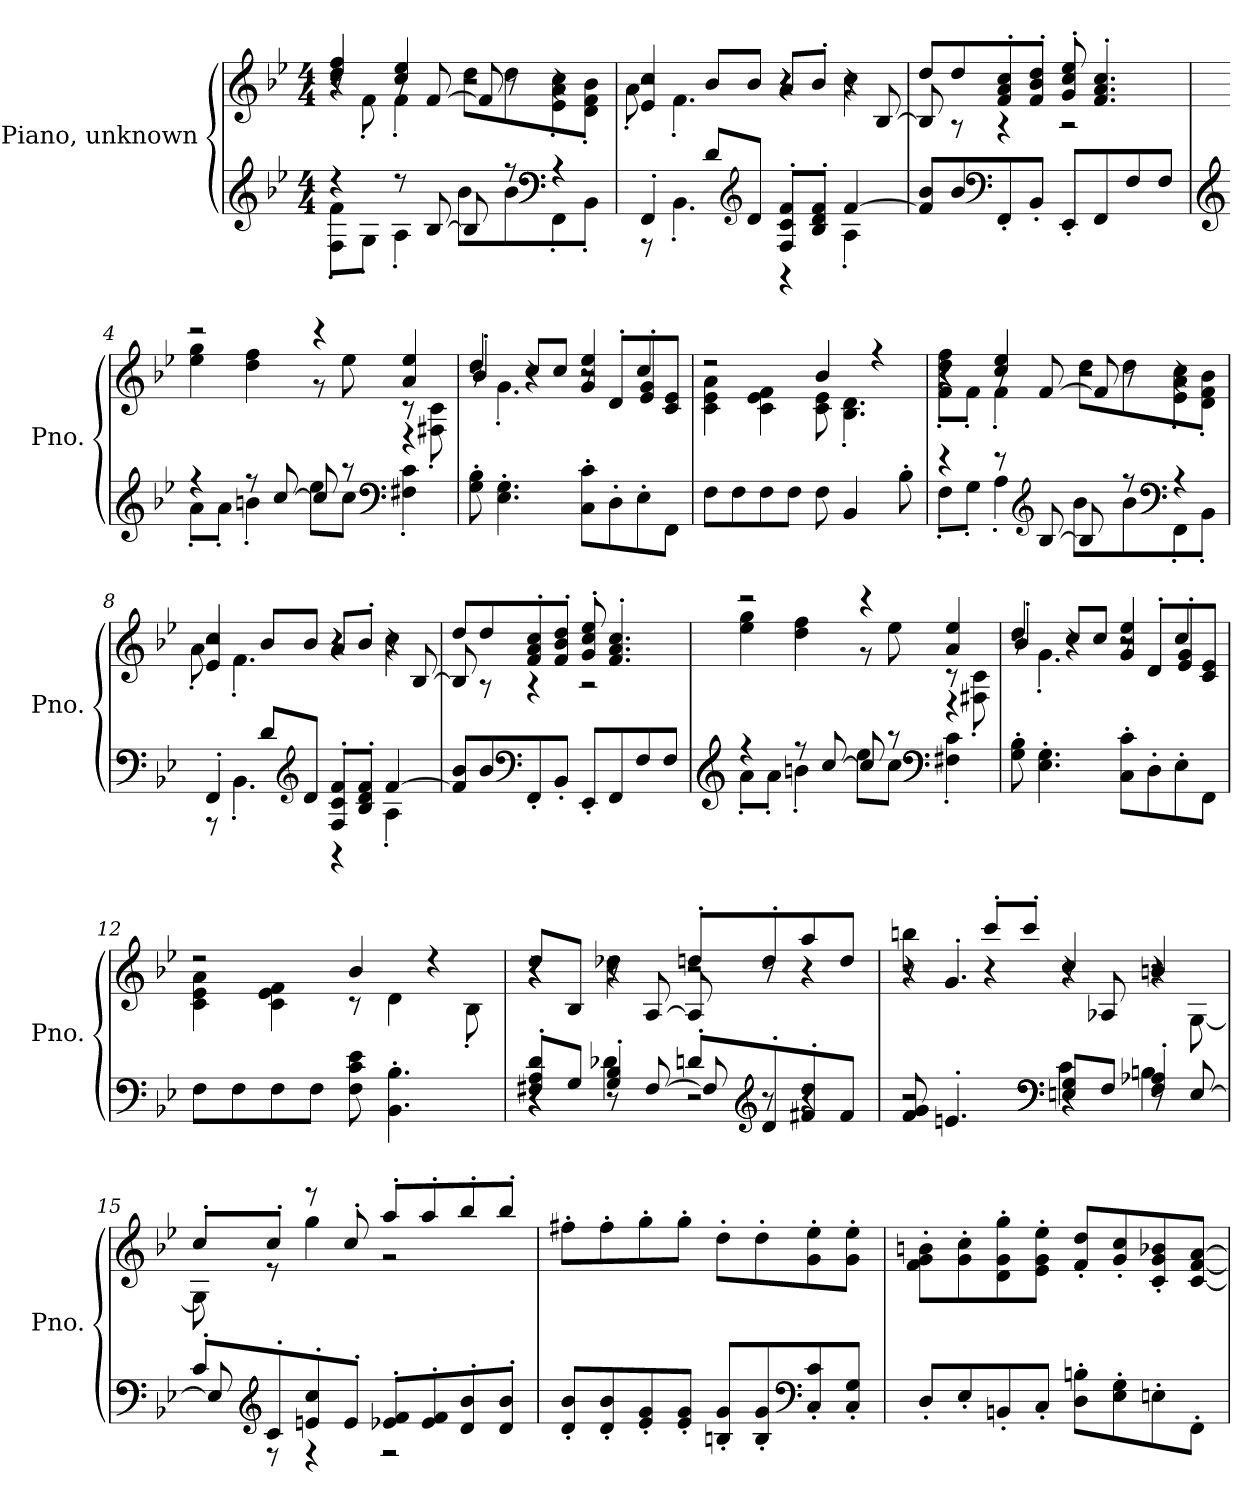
**kern	**kern
*part1	*part1
*staff2	*staff1
*I"Piano, unknown	*
*I'Pno.	*
*clefG2	*clefG2
*k[b-e-]	*k[b-e-]
*M4/4	*M4/4
*MM120	*MM120
=1	=1
*^	*^
*	*	*	*^
4r	8F\' 8f\'L	4dd/ 4ff/	8r	4r
.	8G'\J	.	8f'\	.
8r	4A'\	4cc/ 4ee-/	4f'\	8r
[8B-/	.	.	.	[8f/
8B-/]	8b-\L	2r	8dd\L	8f/]
8r	8b-\	.	8dd\	8r
*clefF4	*	*	*	*
4r	8FF'\	.	8e-\' 8a\' 8cc\'	4r
.	8BB-'\J	.	8d\' 8f\' 8b-\'J	.
=2	=2	=2	=2	=2
4FF'/	8r	4e-/ 4cc/	8a'\	2r
.	4.BB-'\	.	4.f'\	.
8d/L	.	8b-/L	.	.
*clefG2	*	*	*	*
8d/J	.	8b-/J	.	.
8F/' 8c/' 8f/'L	4r	8a/L	4r	4r
8B-/' 8d/' 8f/'J	.	8b-'/J	.	.
[4f/	4A'\	4r	4cc\	8r
.	.	.	.	[8B-/
*v	*v	*	*	*
*	*	*v	*v
=3	=3	=3
8f/] 8b-/L	8dd/L	8B-/]
8b-/	8dd/	8r
*clefF4	*	*
8FF'/	8f/' 8a/' 8cc/'	4r
8BB-'/J	8f/' 8b-/' 8dd/'J	.
8EE-'/L	8g/' 8cc/' 8ee-/'	2r
8FF/	4.f/' 4.a/' 4.cc/'	.
8F/	.	.
8F/J	.	.
!!LO:LB:g=z	!!
=4	=4	=4
*clefG2	*	*
*^	*	*
4r	8a'\L	2r	4ee-\ 4gg\
.	8a'\J	.	.
8r	4bn'\	.	4dd\ 4ff\
[8cc/	.	.	.
8cc/]	8ee-\L	4r	8r
8r	8cc\J	.	8ee-\
*clefF4	*	*	*
4r	4F#X\' 4c\'	4a/ 4ee-/	8r
.	.	.	8F#X\' 8c\'
*v	*v	*	*
=5	=5	=5
*	*	*^
8G\' 8B-\'	4dd/	8r	4b-'/
4.E-\' 4.G\'	.	4.g'\	.
.	4r	.	8cc/L
.	.	.	8cc/J
8C\' 8c\'L	4g/ 4ee-/	2r	8r
8D'\	.	.	8d'/L
8E-'\	4cc/	.	8e-/' 8g/'
8FF\J	.	.	8c/ 8e-/J
*	*	*v	*v
=6	=6	=6
8F\L	2r	4c\ 4e-\ 4a\
8F\	.	.
8F\	.	4c\ 4e-\ 4f\
8F\J	.	.
8F\	4b-/	8c\ 8e-\
4BB-/	.	4.B-\' 4.d\'
.	4r	.
8B-'\	.	.
!!LO:LB:g=z
=7	=7	=7
*^	*	*^
4r	8F'\L	4r	8f\' 8dd\' 8ff\'L	4r
.	8G'\J	.	8f'\J	.
8r	4A'\	4cc/ 4ee-/	4f'\	8r
*clefG2	*	*	*	*
[8B-/	.	.	.	[8f/
8B-/]	8b-\L	2r	8dd\L	8f/]
8r	8b-\	.	8dd\	8r
*clefF4	*	*	*	*
4r	8FF'\	.	8e-\' 8a\' 8cc\'	4r
.	8BB-'\J	.	8d\' 8f\' 8b-\'J	.
=8	=8	=8	=8	=8
4FF'/	8r	4e-/ 4cc/	8a'\	2r
.	4.BB-'\	.	4.f'\	.
8d/L	.	8b-/L	.	.
*clefG2	*	*	*	*
8d/J	.	8b-/J	.	.
8F/' 8c/' 8f/'L	4r	8a/L	4r	4r
8B-/' 8d/' 8f/'J	.	8b-'/J	.	.
[4f/	4A'\	4r	4cc\	8r
.	.	.	.	[8B-/
*v	*v	*	*	*
*	*	*v	*v
=9	=9	=9
8f/] 8b-/L	8dd/L	8B-/]
8b-/	8dd/	8r
*clefF4	*	*
8FF'/	8f/' 8a/' 8cc/'	4r
8BB-'/J	8f/' 8b-/' 8dd/'J	.
8EE-'/L	8g/' 8cc/' 8ee-/'	2r
8FF/	4.f/' 4.a/' 4.cc/'	.
8F/	.	.
8F/J	.	.
!!LO:LB:g=z	!!
=10	=10	=10
*clefG2	*	*
*^	*	*
4r	8a'\L	2r	4ee-\ 4gg\
.	8a'\J	.	.
8r	4bn'\	.	4dd\ 4ff\
[8cc/	.	.	.
8cc/]	8ee-\L	4r	8r
8r	8cc\J	.	8ee-\
*clefF4	*	*	*
4r	4F#X\' 4c\'	4a/ 4ee-/	8r
.	.	.	8F#X\' 8c\'
*v	*v	*	*
=11	=11	=11
*	*	*^
8G\' 8B-\'	4dd/	8r	4b-'/
4.E-\' 4.G\'	.	4.g'\	.
.	4r	.	8cc/L
.	.	.	8cc/J
8C\' 8c\'L	4g/ 4ee-/	2r	8r
8D'\	.	.	8d'/L
8E-'\	4cc/	.	8e-/' 8g/'
8FF\J	.	.	8c/ 8e-/J
*	*	*v	*v
=12	=12	=12
8F\L	2r	4c\ 4e-\ 4a\
8F\	.	.
8F\	.	4c\ 4e-\ 4f\
8F\J	.	.
8F\ 8c\ 8e-\	4b-/	8r
4.BB-\' 4.B-\'	.	4d\
.	4r	.
.	.	8B-'\
!!LO:LB:g=z
=13	=13	=13
*^	*	*^
*	*^	*	*	*
8F#X/' 8A/' 8d/'L	4r	4r	8dd/L	4r	4r
8G/J	.	.	8B-/J	.	.
4G/' 4B-/'	4d-X\	8r	4r	4dd-X\	8r
.	.	[8F#/	.	.	[8A/
8dn'/L	2r	8F#/]	8ddn'/L	2r	8A/]
*clefG2	*	*	*	*	*
8d'/	.	8r	8dd'/	.	8r
8f#X/' 8dd/'	.	4r	8aa/	.	4r
8f#/J	.	.	8dd/J	.	.
=14	=14	=14	=14	=14	=14
8f/ 8g/	2r	2r	4r	4bbn\	8r
4.en'/	.	.	.	.	4.g'/
.	.	.	8ccc'/L	4r	.
.	.	.	8ccc'/J	.	.
*clefF4	*	*	*	*	*
8En/ 8G/L	4c\	4r	8r	4r	4cc/
8F/J	.	.	8A-X/	.	.
4F/' 4A-X/'	4Bn\	8r	4r	8r	4bn/
.	.	[8E/	.	[8G\	.
*	*v	*v	*	*	*
*	*	*	*v	*v
=15	=15	=15	=15
8c'/L	8E/]	8cc'/L	8G\]
*clefG2	*	*	*
8c'/	8r	8cc'/J	8r
8en/' 8cc/'	4r	8r	4gg\
8e'/J	.	8cc'/	.
8e-X/' 8f/'L	2r	8aa'/L	2r
8e-/' 8f/'	.	8aa'/	.
8d/' 8b-/'	.	8bb-'/	.
8d/' 8b-/'J	.	8bb-'/J	.
*v	*v	*	*
*	*v	*v
!!LO:LB:g=z
=16	=16
8d/' 8b-/'L	8ff#X'\L
8d/' 8b-/'	8ff#'\
8e-/' 8g/'	8gg'\
8e-/' 8g/'J	8gg'\J
8Bn/' 8g/'L	8dd'\L
8B/' 8g/'	8dd'\
*clefF4	*
8C/' 8c/'	8g\' 8ee-\'
8C/' 8G/'J	8g\' 8ee-\'J
=17	=17
8D'/L	8f\' 8g\' 8bn\'L
8E-'/	8g\' 8cc\'
8BBn'/	8d\' 8g\' 8gg\'
8C'/J	8e-\' 8g\' 8ee-\'J
8D\' 8Bn\'L	8f/' 8dd/'L
8E-\' 8G\'	8g/' 8cc/'
8En'\	8c/' 8g/' 8b-X/'
8FF'\J	[8c/ [8f/ [8a/J
=	=
*-	*-
